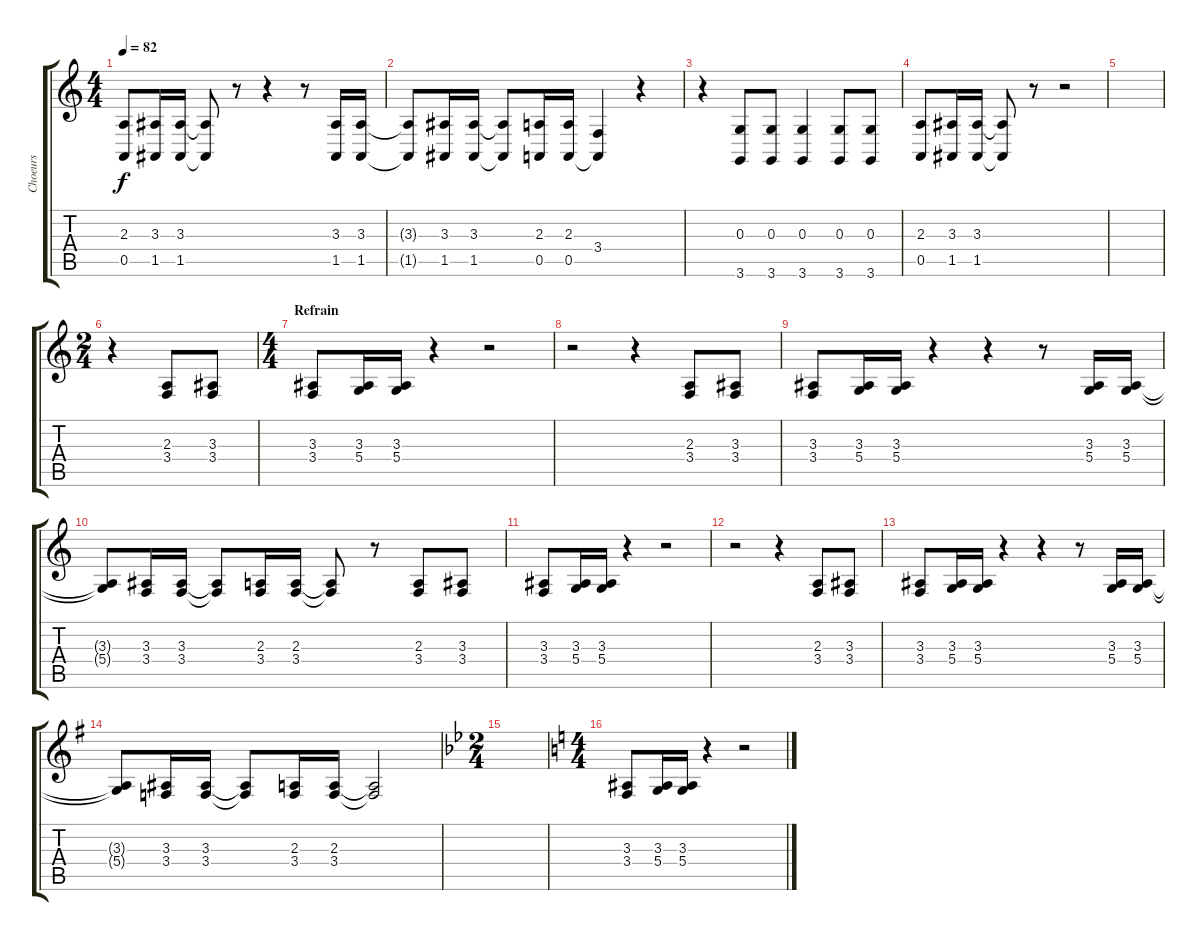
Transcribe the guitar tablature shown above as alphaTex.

\track ("Choeurs" "Choeurs") {instrument voiceoohs}
\staff {score tabs}
\tuning (E4 B3 G3 D3 A2 E2) {hide}
\ts (4 4)
\tempo 82
\clef g2
\ks c
(2.3 0.5).8{dy f} (3.3 1.5).16 (3.3 1.5).16 (3.3{t} 1.5{t}).8 r.8 r.4 r.8 (3.3 1.5).16 (3.3 1.5).16 |
(3.3{t} 1.5{t}).8 (3.3 1.5).16 (3.3 1.5).16 (3.3{t} 1.5{t}).8 (2.3 0.5).16 (2.3 0.5).16 (3.4 0.5{t}).4 r.4 |
r.4 (0.3 3.6).8 (0.3 3.6).8 (0.3 3.6).4 (0.3 3.6).8 (0.3 3.6).8 |
(2.3 0.5).8 (3.3 1.5).16 (3.3 1.5).16 (3.3{t} 1.5{t}).8 r.8 r.2 |
|
\ts (2 4)
r.4 (2.3 3.4).8 (3.3 3.4).8 |
\ts (4 4)
\section ("" "Refrain")
(3.3 3.4).8 (3.3 5.4).16 (3.3 5.4).16 r.4 r.2 |
r.2 r.4 (2.3 3.4).8 (3.3 3.4).8 |
(3.3 3.4).8 (3.3 5.4).16 (3.3 5.4).16 r.4 r.4 r.8 (3.3 5.4).16 (3.3 5.4).16 |
(3.3{t} 5.4{t}).8 (3.3 3.4).16 (3.3 3.4).16 (3.3{t} 3.4{t}).8 (2.3 3.4).16 (2.3 3.4).16 (2.3{t} 3.4{t}).8 r.8 (2.3 3.4).8 (3.3 3.4).8 |
(3.3 3.4).8 (3.3 5.4).16 (3.3 5.4).16 r.4 r.2 |
r.2 r.4 (2.3 3.4).8 (3.3 3.4).8 |
(3.3 3.4).8 (3.3 5.4).16 (3.3 5.4).16 r.4 r.4 r.8 (3.3 5.4).16 (3.3 5.4).16 |
\ks g
(3.3{t} 5.4{t}).8 (3.3 3.4).16 (3.3 3.4).16 (3.3{t} 3.4{t}).8 (2.3 3.4).16 (2.3 3.4).16 (2.3{t} 3.4{t}).2 |
\ts (2 4)
\ks bb
|
\ts (4 4)
\ks c
(3.3 3.4).8 (3.3 5.4).16 (3.3 5.4).16 r.4 r.2
